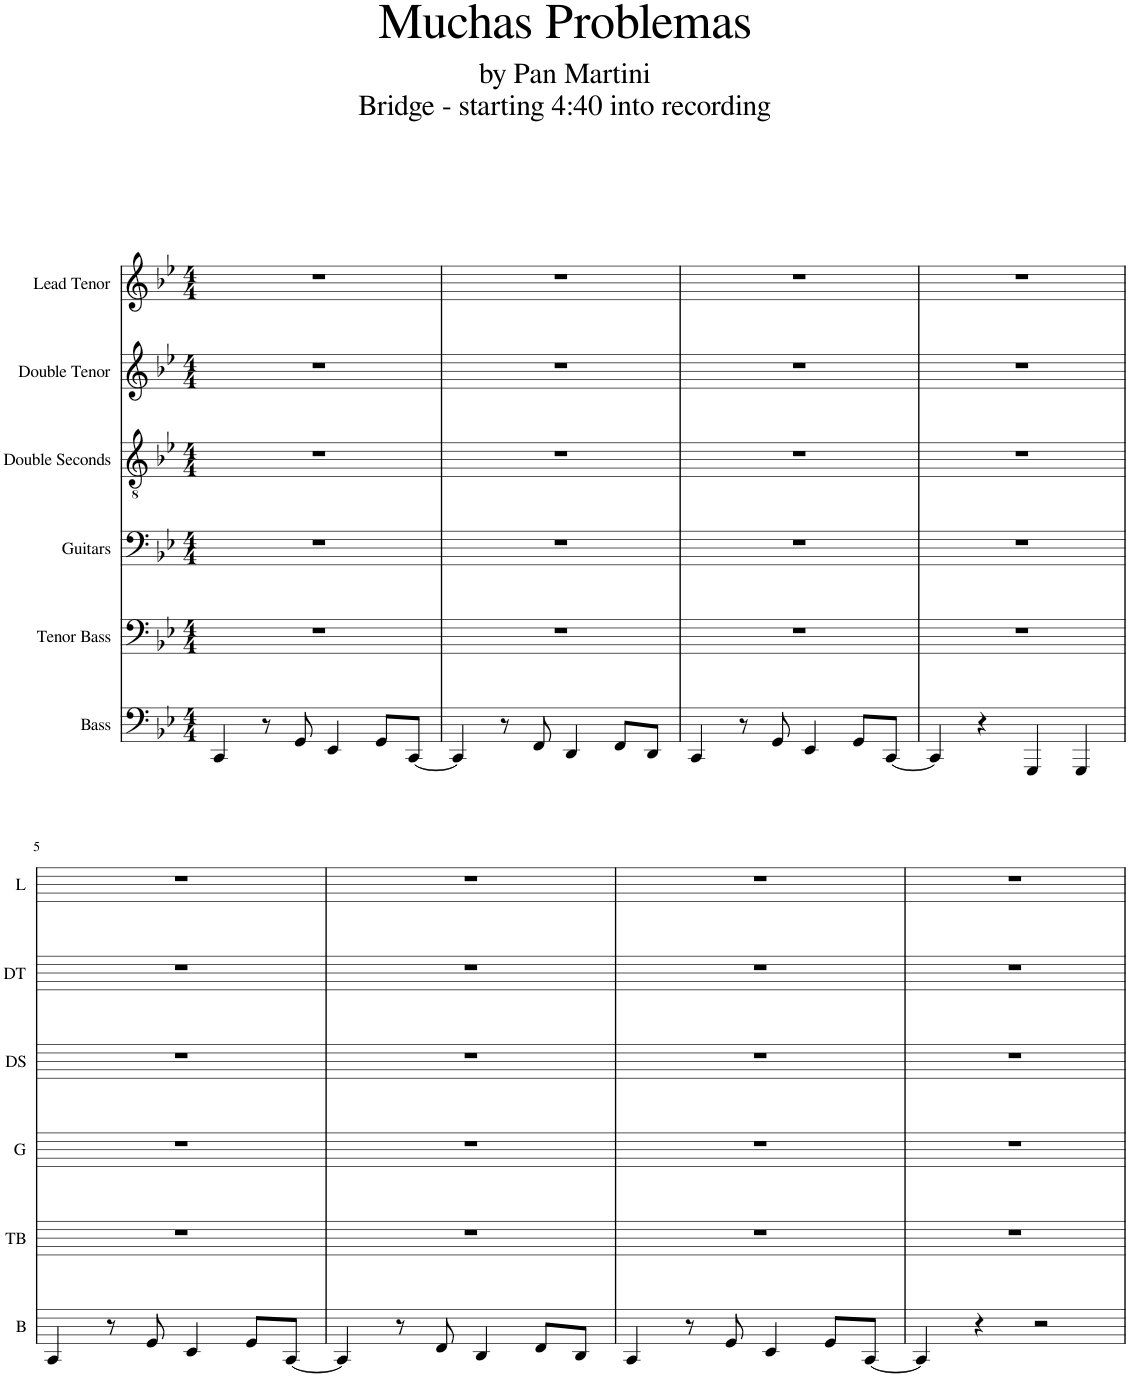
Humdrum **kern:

**kern	**kern	**kern	**kern	**kern	**kern
*part6	*part5	*part4	*part3	*part2	*part1
*staff6	*staff5	*staff4	*staff3	*staff2	*staff1
*I"Bass	*I"Tenor Bass	*I"Guitars	*I"Double Seconds	*I"Double Tenor	*I"Lead Tenor
*I'B	*I'TB	*I'G	*I'DS	*I'DT	*I'L
*clefF4	*clefF4	*clefF4	*clefGv2	*clefG2	*clefG2
*k[b-e-]	*k[b-e-]	*k[b-e-]	*k[b-e-]	*k[b-e-]	*k[b-e-]
*M4/4	*M4/4	*M4/4	*M4/4	*M4/4	*M4/4
=1	=1	=1	=1	=1	=1
4CC/	1r	1r	1r	1r	1r
8r	.	.	.	.	.
8GG/	.	.	.	.	.
4EE-/	.	.	.	.	.
8GG/L	.	.	.	.	.
[8CC/J	.	.	.	.	.
=2	=2	=2	=2	=2	=2
4CC/]	1r	1r	1r	1r	1r
8r	.	.	.	.	.
8FF/	.	.	.	.	.
4DD/	.	.	.	.	.
8FF/L	.	.	.	.	.
8DD/J	.	.	.	.	.
=3	=3	=3	=3	=3	=3
4CC/	1r	1r	1r	1r	1r
8r	.	.	.	.	.
8GG/	.	.	.	.	.
4EE-/	.	.	.	.	.
8GG/L	.	.	.	.	.
[8CC/J	.	.	.	.	.
=4	=4	=4	=4	=4	=4
4CC/]	1r	1r	1r	1r	1r
4r	.	.	.	.	.
4GGG/	.	.	.	.	.
4GGG/	.	.	.	.	.
!!LO:LB:g=z
=5	=5	=5	=5	=5	=5
4CC/	1r	1r	1r	1r	1r
8r	.	.	.	.	.
8GG/	.	.	.	.	.
4EE-/	.	.	.	.	.
8GG/L	.	.	.	.	.
[8CC/J	.	.	.	.	.
=6	=6	=6	=6	=6	=6
4CC/]	1r	1r	1r	1r	1r
8r	.	.	.	.	.
8FF/	.	.	.	.	.
4DD/	.	.	.	.	.
8FF/L	.	.	.	.	.
8DD/J	.	.	.	.	.
=7	=7	=7	=7	=7	=7
4CC/	1r	1r	1r	1r	1r
8r	.	.	.	.	.
8GG/	.	.	.	.	.
4EE-/	.	.	.	.	.
8GG/L	.	.	.	.	.
[8CC/J	.	.	.	.	.
=8	=8	=8	=8	=8	=8
4CC/]	1r	1r	1r	1r	1r
4r	.	.	.	.	.
2r	.	.	.	.	.
=	=	=	=	=	=
*-	*-	*-	*-	*-	*-
